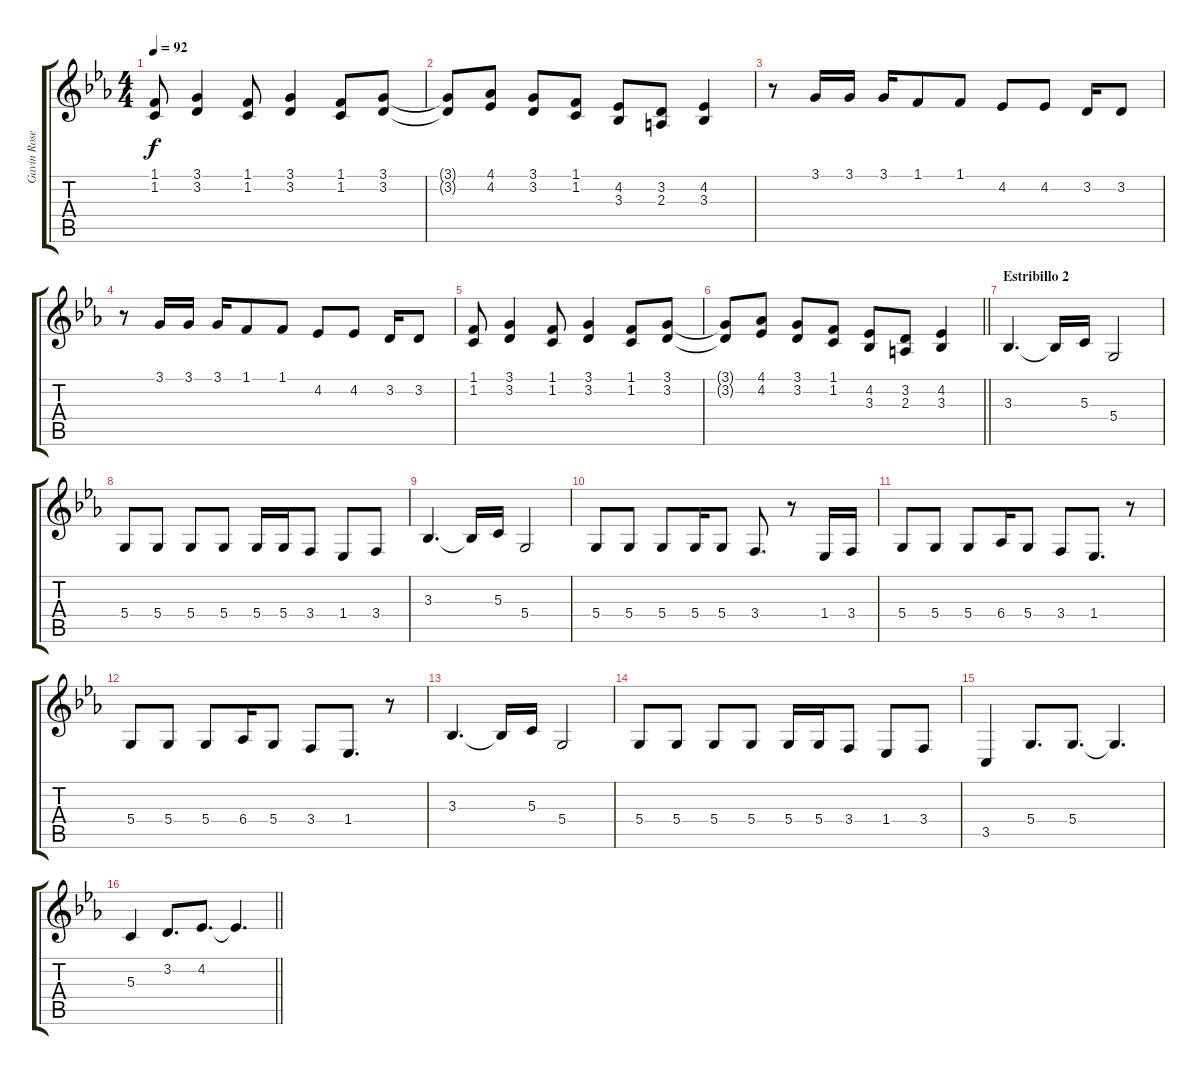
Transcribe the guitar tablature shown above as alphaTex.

\track ("Gavin Rosedale" "Gavin Rose") {instrument baritonesax}
\staff {score tabs}
\tuning (E4 B3 G3 D3 A2 E2) {hide}
\ts (4 4)
\tempo 92
\clef g2
\ks cminor
(1.1 1.2).8{dy f} (3.1 3.2).4 (1.1 1.2).8 (3.1 3.2).4 (1.1 1.2).8 (3.1 3.2).8 |
(3.1{t} 3.2{t}).8 (4.1 4.2).8 (3.1 3.2).8 (1.1 1.2).8 (4.2 3.3).8 (3.2 2.3).8 (4.2 3.3).4 |
r.8 3.1.16 3.1.16 3.1.16 1.1.8 1.1.8 4.2.8 4.2.8 3.2.16 3.2.8 |
r.8 3.1.16 3.1.16 3.1.16 1.1.8 1.1.8 4.2.8 4.2.8 3.2.16 3.2.8 |
(1.1 1.2).8 (3.1 3.2).4 (1.1 1.2).8 (3.1 3.2).4 (1.1 1.2).8 (3.1 3.2).8 |
\barLineRight lightlight
(3.1{t} 3.2{t}).8 (4.1 4.2).8 (3.1 3.2).8 (1.1 1.2).8 (4.2 3.3).8 (3.2 2.3).8 (4.2 3.3).4 |
\section ("" "Estribillo 2")
3.3.4{d} 3.3{t}.16 5.3.16 5.4.2 |
5.4.8 5.4.8 5.4.8 5.4.8 5.4.16 5.4.16 3.4.8 1.4.8 3.4.8 |
3.3.4{d} 3.3{t}.16 5.3.16 5.4.2 |
5.4.8 5.4.8 5.4.8 5.4.16 5.4.8 3.4.8{d} r.8 1.4.16 3.4.16 |
5.4.8 5.4.8 5.4.8 6.4.16 5.4.8 3.4.8 1.4.8{d} r.8 |
5.4.8 5.4.8 5.4.8 6.4.16 5.4.8 3.4.8 1.4.8{d} r.8 |
3.3.4{d} 3.3{t}.16 5.3.16 5.4.2 |
5.4.8 5.4.8 5.4.8 5.4.8 5.4.16 5.4.16 3.4.8 1.4.8 3.4.8 |
3.5.4 5.4.8{d} 5.4.8{d} 5.4{t}.4{d} |
\barLineRight lightlight
5.3.4 3.2.8{d} 4.2.8{d} 4.2{t}.4{d}
